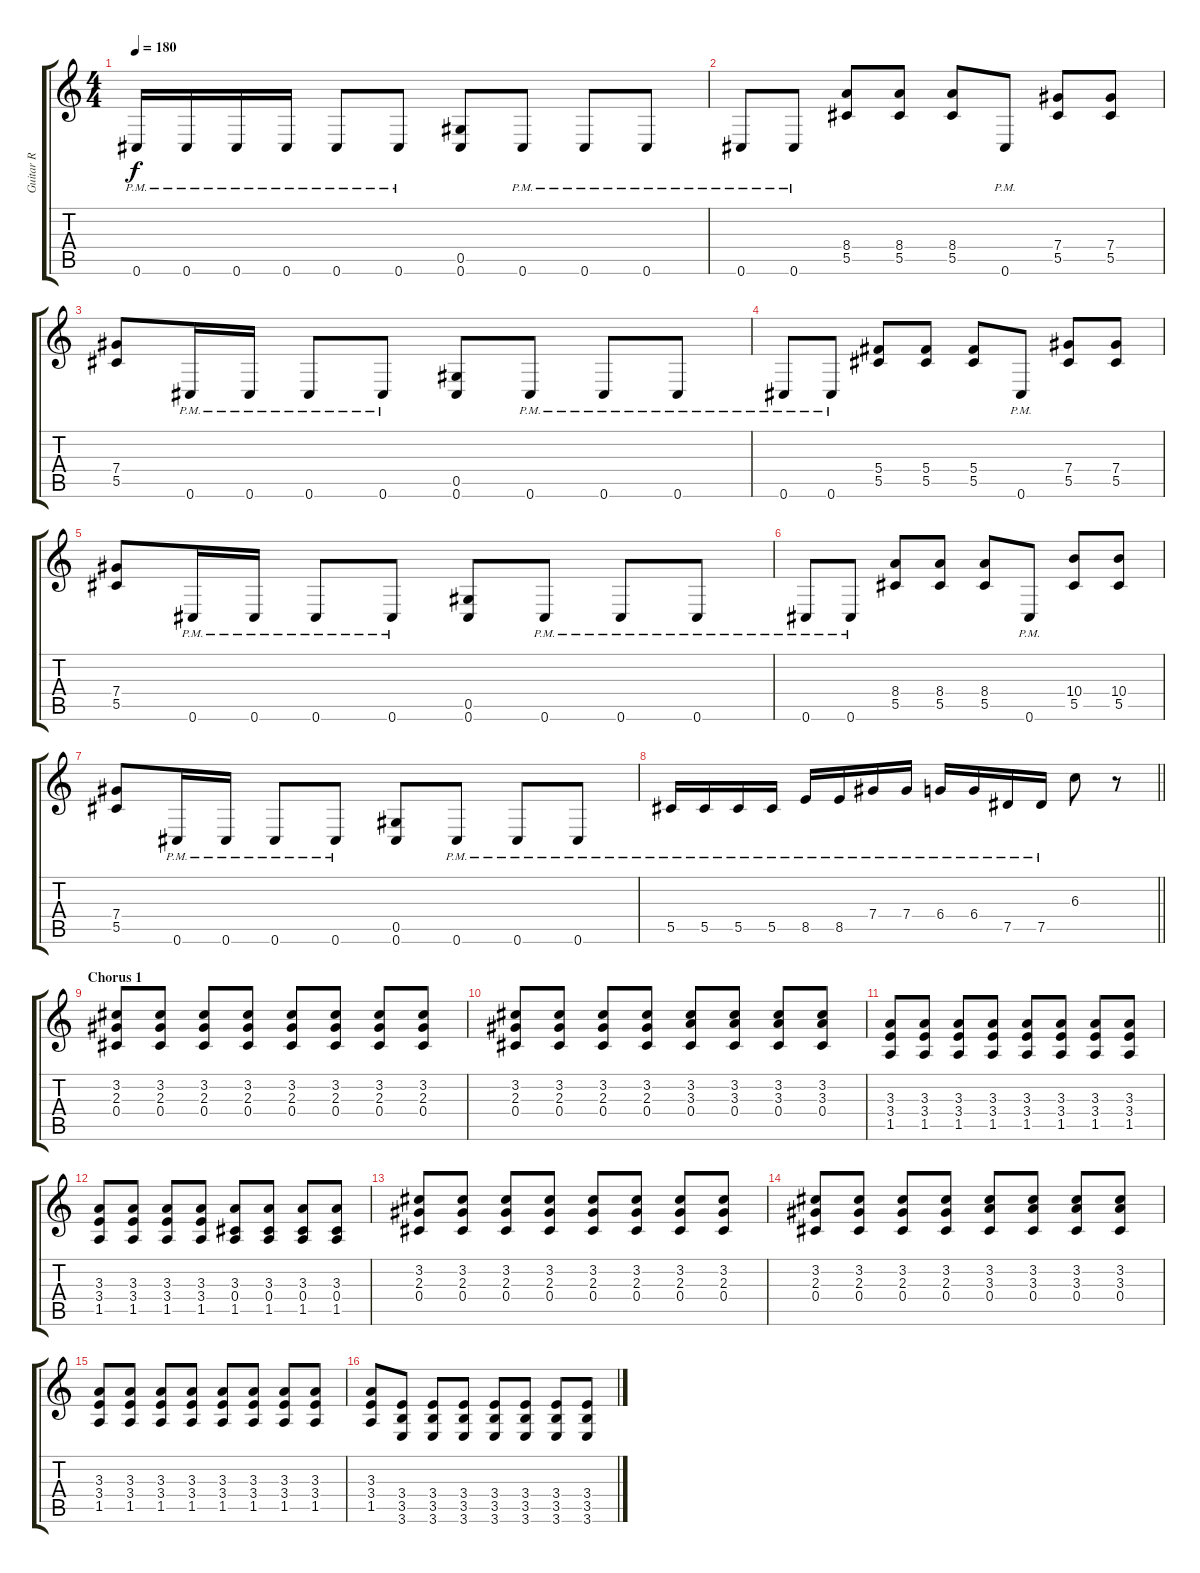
\track ("Guitar R" "Guitar R") {instrument overdrivenguitar}
\staff {score tabs}
\tuning (Eb4 Bb3 Gb3 Db3 Ab2 Db2) {hide}
\ts (4 4)
\tempo 180
\clef g2
\ks c
0.6{pm}.16{dy f} 0.6{pm}.16 0.6{pm}.16 0.6{pm}.16 0.6{pm}.8 0.6{pm}.8 (0.5 0.6).8 0.6{pm}.8 0.6{pm}.8 0.6{pm}.8 |
0.6{pm}.8 0.6{pm}.8 (8.4 5.5).8 (8.4 5.5).8 (8.4 5.5).8 0.6{pm}.8 (7.4 5.5).8 (7.4 5.5).8 |
(7.4 5.5).8 0.6{pm}.16 0.6{pm}.16 0.6{pm}.8 0.6{pm}.8 (0.5 0.6).8 0.6{pm}.8 0.6{pm}.8 0.6{pm}.8 |
0.6{pm}.8 0.6{pm}.8 (5.4 5.5).8 (5.4 5.5).8 (5.4 5.5).8 0.6{pm}.8 (7.4 5.5).8 (7.4 5.5).8 |
(7.4 5.5).8 0.6{pm}.16 0.6{pm}.16 0.6{pm}.8 0.6{pm}.8 (0.5 0.6).8 0.6{pm}.8 0.6{pm}.8 0.6{pm}.8 |
0.6{pm}.8 0.6{pm}.8 (8.4 5.5).8 (8.4 5.5).8 (8.4 5.5).8 0.6{pm}.8 (10.4 5.5).8 (10.4 5.5).8 |
(7.4 5.5).8 0.6{pm}.16 0.6{pm}.16 0.6{pm}.8 0.6{pm}.8 (0.5 0.6).8 0.6{pm}.8 0.6{pm}.8 0.6{pm}.8 |
\barLineRight lightlight
5.5{pm}.16 5.5{pm}.16 5.5{pm}.16 5.5{pm}.16 8.5{pm}.16 8.5{pm}.16 7.4{pm}.16 7.4{pm}.16 6.4{pm}.16 6.4{pm}.16 7.5{pm}.16 7.5{pm}.16 6.3.8 r.8 |
\section ("" "Chorus 1")
(3.2 2.3 0.4).8 (3.2 2.3 0.4).8 (3.2 2.3 0.4).8 (3.2 2.3 0.4).8 (3.2 2.3 0.4).8 (3.2 2.3 0.4).8 (3.2 2.3 0.4).8 (3.2 2.3 0.4).8 |
(3.2 2.3 0.4).8 (3.2 2.3 0.4).8 (3.2 2.3 0.4).8 (3.2 2.3 0.4).8 (3.2 3.3 0.4).8 (3.2 3.3 0.4).8 (3.2 3.3 0.4).8 (3.2 3.3 0.4).8 |
(3.3 3.4 1.5).8 (3.3 3.4 1.5).8 (3.3 3.4 1.5).8 (3.3 3.4 1.5).8 (3.3 3.4 1.5).8 (3.3 3.4 1.5).8 (3.3 3.4 1.5).8 (3.3 3.4 1.5).8 |
(3.3 3.4 1.5).8 (3.3 3.4 1.5).8 (3.3 3.4 1.5).8 (3.3 3.4 1.5).8 (3.3 0.4 1.5).8 (3.3 0.4 1.5).8 (3.3 0.4 1.5).8 (3.3 0.4 1.5).8 |
(3.2 2.3 0.4).8 (3.2 2.3 0.4).8 (3.2 2.3 0.4).8 (3.2 2.3 0.4).8 (3.2 2.3 0.4).8 (3.2 2.3 0.4).8 (3.2 2.3 0.4).8 (3.2 2.3 0.4).8 |
(3.2 2.3 0.4).8 (3.2 2.3 0.4).8 (3.2 2.3 0.4).8 (3.2 2.3 0.4).8 (3.2 3.3 0.4).8 (3.2 3.3 0.4).8 (3.2 3.3 0.4).8 (3.2 3.3 0.4).8 |
(3.3 3.4 1.5).8 (3.3 3.4 1.5).8 (3.3 3.4 1.5).8 (3.3 3.4 1.5).8 (3.3 3.4 1.5).8 (3.3 3.4 1.5).8 (3.3 3.4 1.5).8 (3.3 3.4 1.5).8 |
(3.3 3.4 1.5).8 (3.4 3.5 3.6).8 (3.4 3.5 3.6).8 (3.4 3.5 3.6).8 (3.4 3.5 3.6).8 (3.4 3.5 3.6).8 (3.4 3.5 3.6).8 (3.4 3.5 3.6).8
